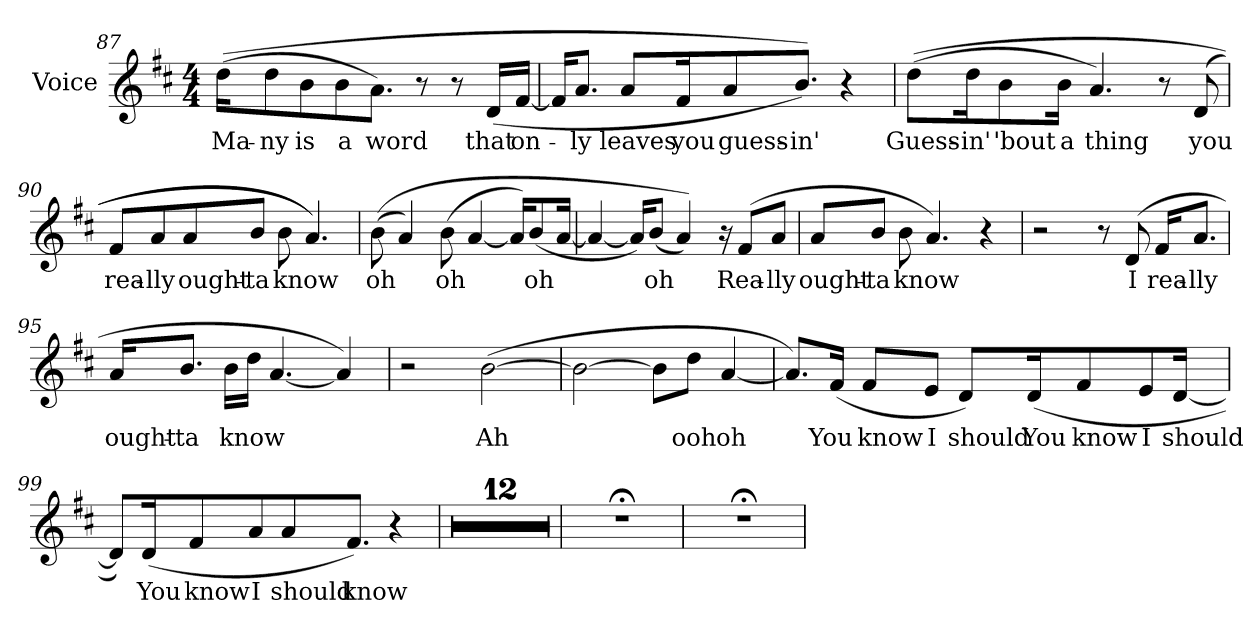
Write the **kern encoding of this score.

**kern	**text
*part1	*part1
*staff1	*staff1
*I"Voice	*
*I'Voice	*
!!LO:LB:g=z
*clefG2	*
*k[f#c#]	*
*D:	*
*M4/4	*
=87	=87
!	!LO:LY:b:color=#000000
((16ddi\KL	Ma-
!	!LO:LY:b:color=#000000
8ddi\	-ny
!	!LO:LY:b:color=#000000
8bi\	is
!	!LO:LY:b:color=#000000
8bi\	a
!	!LO:LY:b:color=#000000
8.ai\J)	word
8r	.
8r	.
!	!LO:LY:b:color=#000000
(16di/LL	that
!	!LO:LY:b:color=#000000
[16f#i/JJ	on-
=88	=88
16f#i/KL]	.
!	!LO:LY:b:color=#000000
8.ai/J	-ly
!	!LO:LY:b:color=#000000
8ai/L	leaves
!	!LO:LY:b:color=#000000
16f#i/k	you
!	!LO:LY:b:color=#000000
8ai/	guess-
!	!LO:LY:b:color=#000000
8.bi/J))	-in'
4r	.
=89	=89
!	!LO:LY:b:color=#000000
((8ddi\L	Guess-
!	!LO:LY:b:color=#000000
16ddi\k	-in'
!	!LO:LY:b:color=#000000
8bi\	'bout
!	!LO:LY:b:color=#000000
16bi\Jk	a
!	!LO:LY:b:color=#000000
4.ai/)	thing
8r	.
!	!LO:LY:b:color=#000000
(8di/	you
!!LO:LB:g=z
=90	=90
!	!LO:LY:b:color=#000000
8f#i/L	rea-
!	!LO:LY:b:color=#000000
8ai/	-lly
!	!LO:LY:b:color=#000000
8ai/	ought-
!	!LO:LY:b:color=#000000
8bi/J	-ta
!	!LO:LY:b:color=#000000
8bi\	know
4.ai/))	.
=91	=91
!	!LO:LY:b:color=#000000
((8bi\	oh
4ai/)	.
!	!LO:LY:b:color=#000000
(8bi\	oh
[4ai/	.
16ai/KL])	.
!	!LO:LY:b:color=#000000
(8bi/	oh
[16ai/Jk	.
=92	=92
4ai/_	.
16ai/KL])	.
!	!LO:LY:b:color=#000000
(8bi/J	oh
4ai/))	.
16r	.
!	!LO:LY:b:color=#000000
(8f#i/L	Rea-
!	!LO:LY:b:color=#000000
8ai/J	-lly
=93	=93
!	!LO:LY:b:color=#000000
8ai/L	ought-
!	!LO:LY:b:color=#000000
8bi/J	-ta
!	!LO:LY:b:color=#000000
8bi\	know
4.ai/)	.
4r	.
!!LO:LB:g=z
=94	=94
2r	.
8r	.
!	!LO:LY:b:color=#000000
(8di/	I
!	!LO:LY:b:color=#000000
16f#i/KL	rea-
!	!LO:LY:b:color=#000000
8.ai/J	-lly
=95	=95
!	!LO:LY:b:color=#000000
16ai/KL	ought-
!	!LO:LY:b:color=#000000
8.bi/J	-ta
!	!LO:LY:b:color=#000000
16bi\LL	know
16ddi\JJ	.
[4.ai/	.
4ai/])	.
=96	=96
2r	.
!	!LO:LY:b:color=#000000
([2bi\	Ah
=97	=97
2bi\_	.
8bi\L]	.
!	!LO:LY:b:color=#000000
8ddi\J	ooh
!	!LO:LY:b:color=#000000
[4ai/	oh
!!LO:LB:g=z
=98	=98
8.ai/L])	.
!	!LO:LY:b:color=#000000
(16f#i/Jk	You
!	!LO:LY:b:color=#000000
8f#i/L	know
!	!LO:LY:b:color=#000000
8ei/J	I
!	!LO:LY:b:color=#000000
8di/L)	should
!	!LO:LY:b:color=#000000
(16di/k	You
!	!LO:LY:b:color=#000000
8f#i/	know
!	!LO:LY:b:color=#000000
8ei/	I
!	!LO:LY:b:color=#000000
[16di/Jk	should
=99	=99
8di/L])	.
!	!LO:LY:b:color=#000000
(16di/k	You
!	!LO:LY:b:color=#000000
8f#i/	know
!	!LO:LY:b:color=#000000
8ai/	I
!	!LO:LY:b:color=#000000
8ai/	should
!	!LO:LY:b:color=#000000
8.f#i/J)	know
4r	.
=100	=100
1r	.
=101	=101
1r	.
!!LO:PB:g=z
=102	=102
1r	.
=103	=103
1r	.
=104	=104
1r	.
=105	=105
1r	.
=106	=106
1r	.
!!LO:LB:g=z
=107	=107
1r	.
=108	=108
1r	.
=109	=109
1r	.
=110	=110
1r	.
=111	=111
1r	.
=111X1	=111X1
1r;<	.
=111X2	=111X2
1r;<	.
=	=
*-	*-
